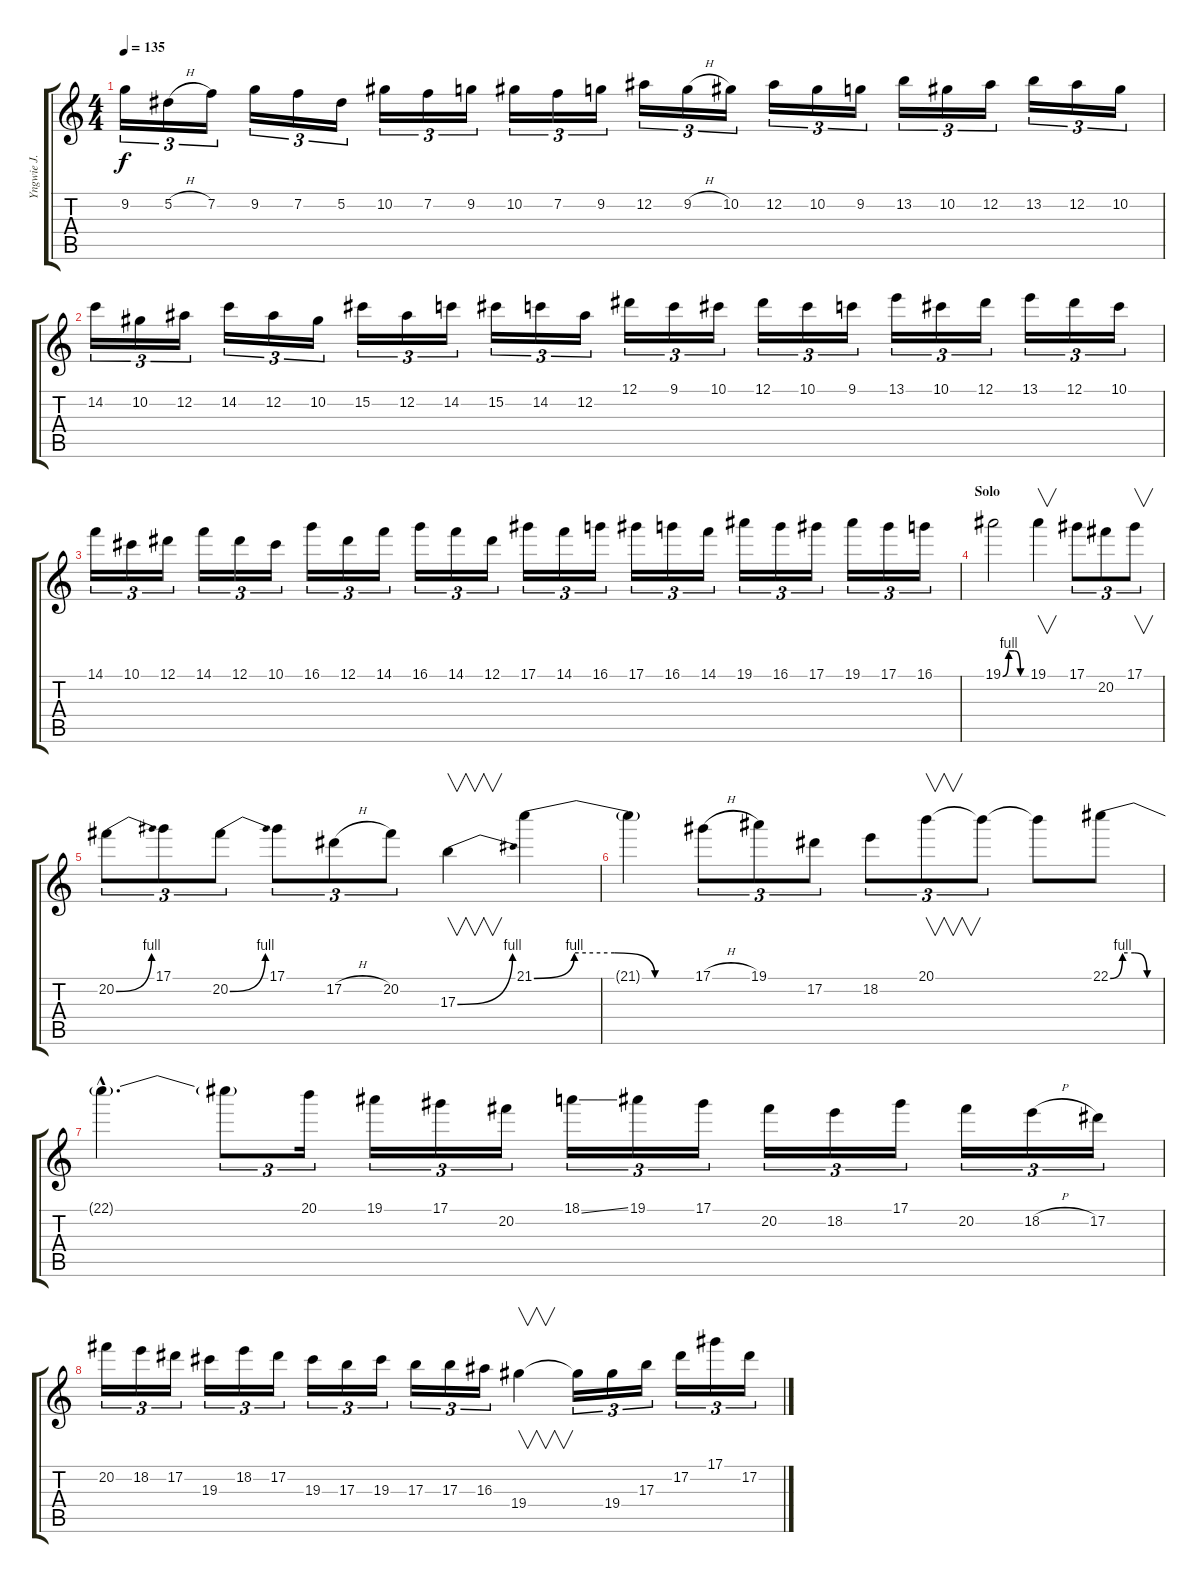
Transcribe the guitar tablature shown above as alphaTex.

\track ("Yngwie J. Malmsteen" "Yngwie J. ") {instrument overdrivenguitar}
\staff {score tabs}
\tuning (Eb4 Bb3 Gb3 Db3 Ab2 Eb2) {hide}
\ts (4 4)
\tempo 135
\clef g2
\ks c
9.2.16{tu (3 2) dy f} 5.2{h}.16{tu (3 2)} 7.2.16{tu (3 2)} 9.2.16{tu (3 2)} 7.2.16{tu (3 2)} 5.2.16{tu (3 2)} 10.2.16{tu (3 2)} 7.2.16{tu (3 2)} 9.2.16{tu (3 2)} 10.2.16{tu (3 2)} 7.2.16{tu (3 2)} 9.2.16{tu (3 2)} 12.2.16{tu (3 2)} 9.2{h}.16{tu (3 2)} 10.2.16{tu (3 2)} 12.2.16{tu (3 2)} 10.2.16{tu (3 2)} 9.2.16{tu (3 2)} 13.2.16{tu (3 2)} 10.2.16{tu (3 2)} 12.2.16{tu (3 2)} 13.2.16{tu (3 2)} 12.2.16{tu (3 2)} 10.2.16{tu (3 2)} |
14.2.16{tu (3 2)} 10.2.16{tu (3 2)} 12.2.16{tu (3 2)} 14.2.16{tu (3 2)} 12.2.16{tu (3 2)} 10.2.16{tu (3 2)} 15.2.16{tu (3 2)} 12.2.16{tu (3 2)} 14.2.16{tu (3 2)} 15.2.16{tu (3 2)} 14.2.16{tu (3 2)} 12.2.16{tu (3 2)} 12.1.16{tu (3 2)} 9.1.16{tu (3 2)} 10.1.16{tu (3 2)} 12.1.16{tu (3 2)} 10.1.16{tu (3 2)} 9.1.16{tu (3 2)} 13.1.16{tu (3 2)} 10.1.16{tu (3 2)} 12.1.16{tu (3 2)} 13.1.16{tu (3 2)} 12.1.16{tu (3 2)} 10.1.16{tu (3 2)} |
14.1.16{tu (3 2)} 10.1.16{tu (3 2)} 12.1.16{tu (3 2)} 14.1.16{tu (3 2)} 12.1.16{tu (3 2)} 10.1.16{tu (3 2)} 16.1.16{tu (3 2)} 12.1.16{tu (3 2)} 14.1.16{tu (3 2)} 16.1.16{tu (3 2)} 14.1.16{tu (3 2)} 12.1.16{tu (3 2)} 17.1.16{tu (3 2)} 14.1.16{tu (3 2)} 16.1.16{tu (3 2)} 17.1.16{tu (3 2)} 16.1.16{tu (3 2)} 14.1.16{tu (3 2)} 19.1.16{tu (3 2)} 16.1.16{tu (3 2)} 17.1.16{tu (3 2)} 19.1.16{tu (3 2)} 17.1.16{tu (3 2)} 16.1.16{tu (3 2)} |
\section ("" "Solo")
19.1{be (custom 0 0 15 4 30 4 45 0 60 0)}.2 19.1.4{v} 17.1.8{tu (3 2)} 20.2.8{tu (3 2)} 17.1.8{v tu (3 2)} |
20.2{be (bend 0 0 60 4)}.8{tu (3 2)} 17.1.8{tu (3 2)} 20.2{be (bend 0 0 60 4)}.8{tu (3 2)} 17.1.8{tu (3 2)} 17.2{h}.8{tu (3 2)} 20.2.8{tu (3 2)} 17.3{be (bend 0 0 60 4)}.4{v} 21.1{be (custom 0 0 15 4 30 4 45 0 60 0)}.4 |
21.1{t}.4 17.1{h}.8{tu (3 2)} 19.1.8{tu (3 2)} 17.2.8{tu (3 2)} 18.2.8{tu (3 2)} 20.1.8{v tu (3 2)} 20.1{t}.8{tu (3 2)} 20.1{t}.8 22.1{be (custom 0 0 15 4 30 4 45 0 60 0)}.8 |
22.1{hac t}.4{d} 22.1{t}.8{tu (3 2)} 20.1.16{tu (3 2)} 19.1.16{tu (3 2)} 17.1.16{tu (3 2)} 20.2.16{tu (3 2)} 18.1{ss}.16{tu (3 2)} 19.1.16{tu (3 2)} 17.1.16{tu (3 2)} 20.2.16{tu (3 2)} 18.2.16{tu (3 2)} 17.1.16{tu (3 2)} 20.2.16{tu (3 2)} 18.2{h}.16{tu (3 2)} 17.2.16{tu (3 2)} |
20.2.16{tu (3 2)} 18.2.16{tu (3 2)} 17.2.16{tu (3 2)} 19.3.16{tu (3 2)} 18.2.16{tu (3 2)} 17.2.16{tu (3 2)} 19.3.16{tu (3 2)} 17.3.16{tu (3 2)} 19.3.16{tu (3 2)} 17.3.16{tu (3 2)} 17.3.16{tu (3 2)} 16.3.16{tu (3 2)} 19.4.4{v} 19.4{t}.16{tu (3 2)} 19.4.16{tu (3 2)} 17.3.16{tu (3 2)} 17.2.16{tu (3 2)} 17.1.16{tu (3 2)} 17.2{h}.16{tu (3 2)}
